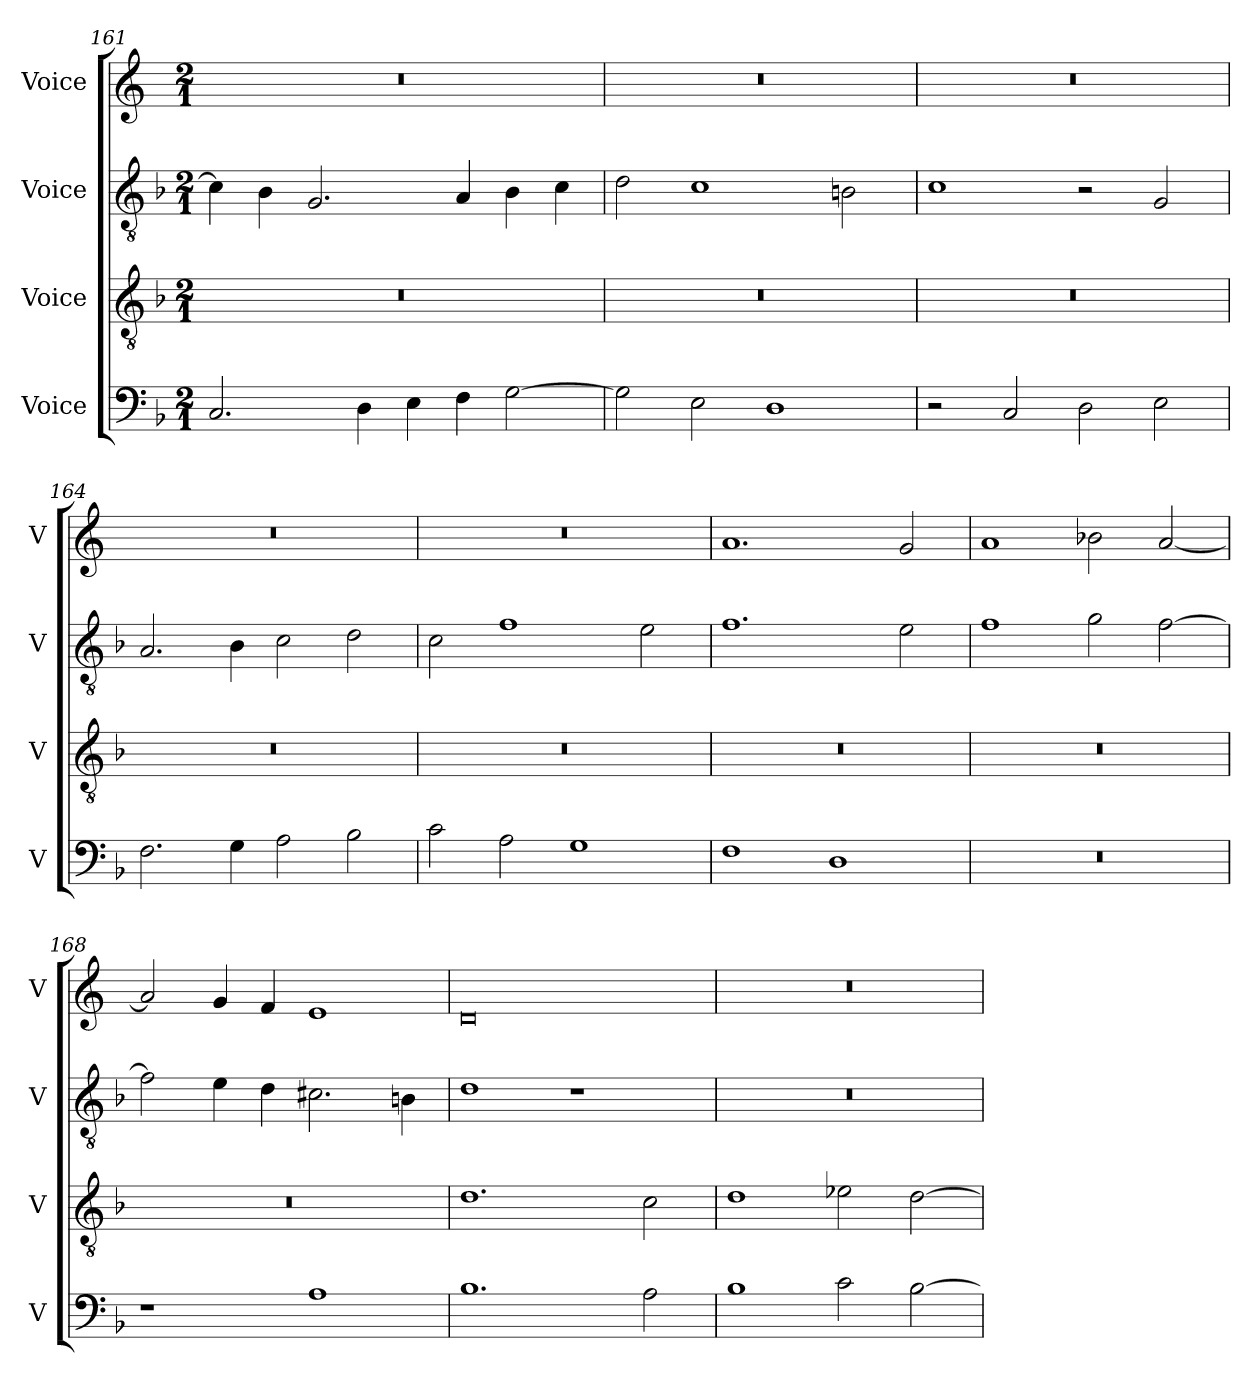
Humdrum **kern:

**kern	**kern	**kern	**kern
*part4	*part3	*part2	*part1
*staff4	*staff3	*staff2	*staff1
*I"Voice	*I"Voice	*I"Voice	*I"Voice
*I'V	*I'V	*I'V	*I'V
*clefF4	*clefGv2	*clefGv2	*clefG2
*k[b-]	*k[b-]	*k[b-]	*k[]
*M2/1	*M2/1	*M2/1	*M2/1
=161	=161	=161	=161
2.C/	0r	4c\]	0r
.	.	4B-\	.
.	.	2.G/	.
4D\	.	.	.
4E\	.	.	.
4F\	.	4A/	.
[2G\	.	4B-\	.
.	.	4c\	.
=162	=162	=162	=162
2G\]	0r	2d\	0r
2E\	.	1c	.
1D	.	.	.
.	.	2Bn\	.
!!LO:LB:g=z
=163	=163	=163	=163
2r	0r	1c	0r
2C/	.	.	.
2D\	.	2r	.
2E\	.	2G/	.
=164	=164	=164	=164
2.F\	0r	2.A/	0r
4G\	.	4B-\	.
2A\	.	2c\	.
2B-\	.	2d\	.
=165	=165	=165	=165
2c\	0r	2c\	0r
2A\	.	1f	.
1G	.	.	.
.	.	2e\	.
=166	=166	=166	=166
1F	0r	1.f	1.a
1D	.	.	.
.	.	2e\	2g/
!!LO:PB:g=z
=167	=167	=167	=167
0r	0r	1f	1a
.	.	2g\	2b-X\
.	.	[2f\	[2a/
=168	=168	=168	=168
1r	0r	2f\]	2a/]
.	.	4e\	4g/
.	.	4d\	4f/
1A	.	2.c#X\	1e
.	.	4Bn\	.
=169	=169	=169	=169
1.B-	1.d	1d	0d
.	.	1r	.
2A\	2c\	.	.
=170	=170	=170	=170
1B-	1d	0r	0r
2c\	2e-X\	.	.
[2B-\	[2d\	.	.
=	=	=	=
*-	*-	*-	*-
